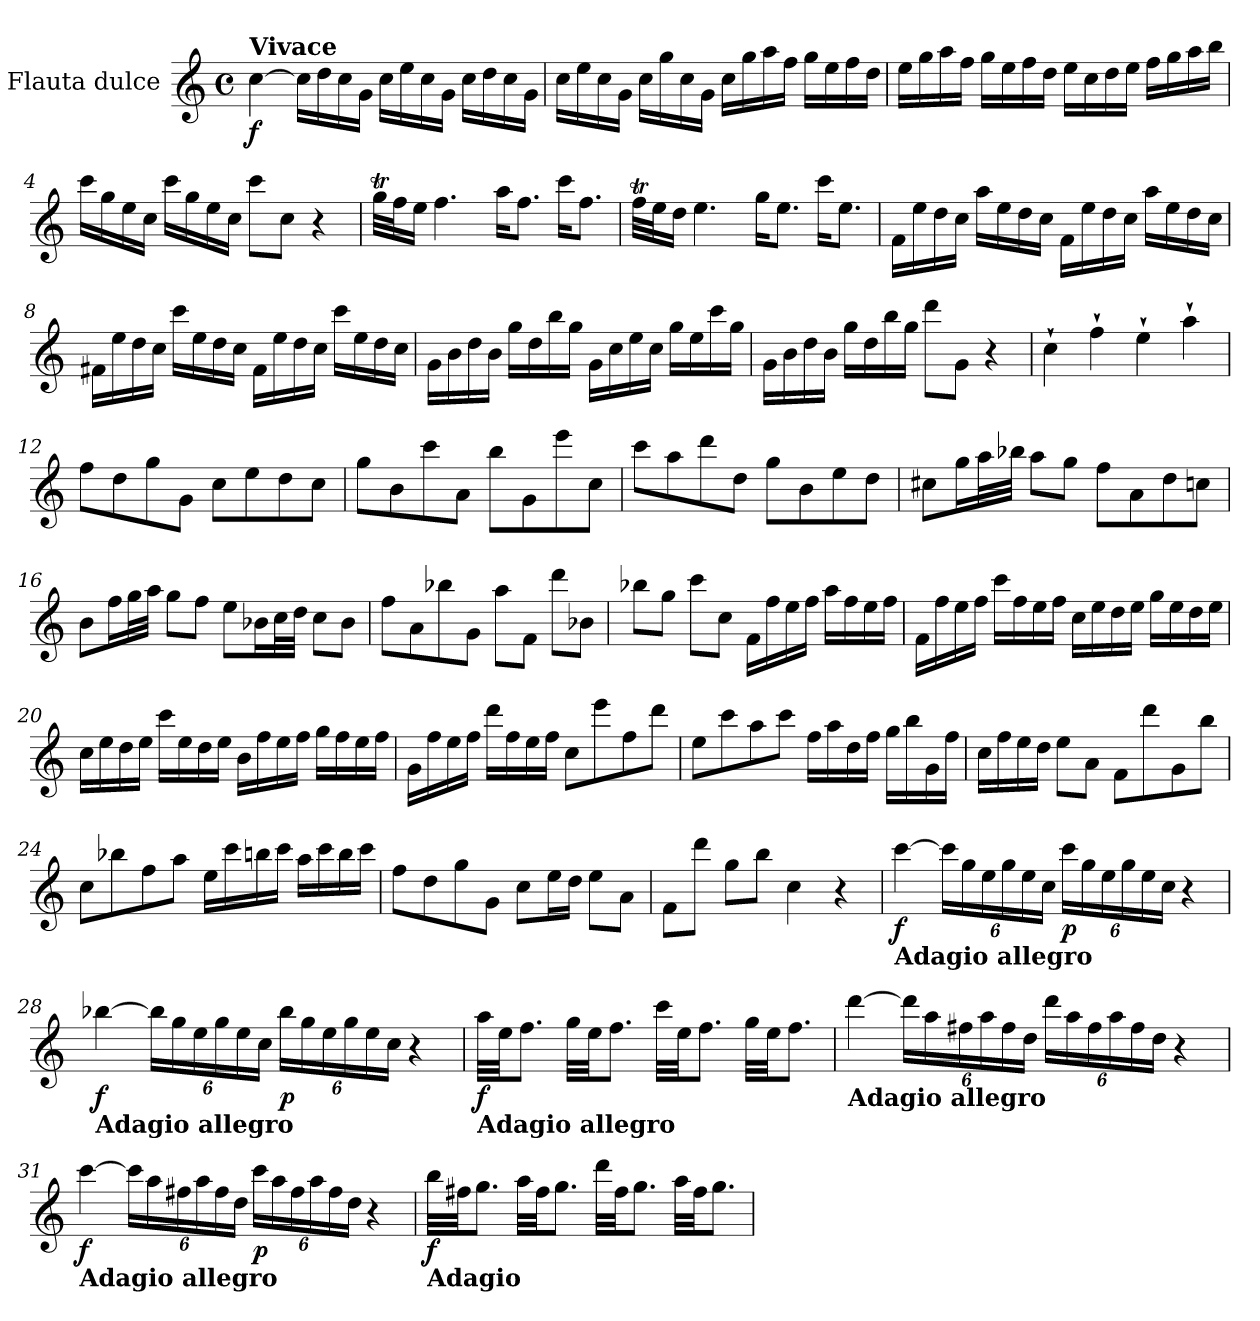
**kern	**dynam
*part1	*part1
*staff1	*staff1
*I"Flauta dulce	*
*clefG2	*
*k[]	*
*M4/4	*
*met(c)	*
=1	=1
!LO:TX:a:B:t=Vivace	!
!	!LO:DY:b
[4cc\	f
16cc\LL]	.
16dd\	.
16cc\	.
16g\JJ	.
16cc\LL	.
16ee\	.
16cc\	.
16g\JJ	.
16cc\LL	.
16dd\	.
16cc\	.
16g\JJ	.
=2	=2
16cc\LL	.
16ee\	.
16cc\	.
16g\JJ	.
16cc\LL	.
16gg\	.
16cc\	.
16g\JJ	.
16cc\LL	.
16gg\	.
16aa\	.
16ff\JJ	.
16gg\LL	.
16ee\	.
16ff\	.
16dd\JJ	.
!!LO:LB:g=z
=3	=3
16ee\LL	.
16gg\	.
16aa\	.
16ff\JJ	.
16gg\LL	.
16ee\	.
16ff\	.
16dd\JJ	.
16ee\LL	.
16cc\	.
16dd\	.
16ee\JJ	.
16ff\LL	.
16gg\	.
16aa\	.
16bb\JJ	.
=4	=4
16ccc\LL	.
16gg\	.
16ee\	.
16cc\JJ	.
16ccc\LL	.
16gg\	.
16ee\	.
16cc\JJ	.
8ccc\L	.
8cc\J	.
4r	.
!!LO:LB:g=z
=5	=5
32ggT\LLL	.
32ff\J	.
16ee\JJ	.
4.ff\	.
16aa\KL	.
8.ff\J	.
16ccc\KL	.
8.ff\J	.
=6	=6
32ffT\LLL	.
32ee\J	.
16dd\JJ	.
4.ee\	.
16gg\KL	.
8.ee\J	.
16ccc\KL	.
8.ee\J	.
=7	=7
16f\LL	.
16ee\	.
16dd\	.
16cc\JJ	.
16aa\LL	.
16ee\	.
16dd\	.
16cc\JJ	.
16f\LL	.
16ee\	.
16dd\	.
16cc\JJ	.
16aa\LL	.
16ee\	.
16dd\	.
16cc\JJ	.
!!LO:LB:g=z
=8	=8
16f#X\LL	.
16ee\	.
16dd\	.
16cc\JJ	.
16ccc\LL	.
16ee\	.
16dd\	.
16cc\JJ	.
16f#\LL	.
16ee\	.
16dd\	.
16cc\JJ	.
16ccc\LL	.
16ee\	.
16dd\	.
16cc\JJ	.
=9	=9
16g\LL	.
16b\	.
16dd\	.
16b\JJ	.
16gg\LL	.
16dd\	.
16bb\	.
16gg\JJ	.
16g\LL	.
16cc\	.
16ee\	.
16cc\JJ	.
16gg\LL	.
16ee\	.
16ccc\	.
16gg\JJ	.
!!LO:LB:g=z
=10	=10
16g\LL	.
16b\	.
16dd\	.
16b\JJ	.
16gg\LL	.
16dd\	.
16bb\	.
16gg\JJ	.
8ddd\L	.
8g\J	.
4r	.
=11	=11
4cc`\	.
4ff`\	.
4ee`\	.
4aa`\	.
=12	=12
8ff\L	.
8dd\	.
8gg\	.
8g\J	.
8cc\L	.
8ee\	.
8dd\	.
8cc\J	.
!!LO:LB:g=z
=13	=13
8gg\L	.
8b\	.
8ccc\	.
8a\J	.
8bb\L	.
8g\	.
8eee\	.
8cc\J	.
=14	=14
8ccc\L	.
8aa\	.
8ddd\	.
8dd\J	.
8gg\L	.
8b\	.
8ee\	.
8dd\J	.
=15	=15
8cc#X\L	.
16gg\L	.
32aa\L	.
32bb-X\JJJ	.
8aa\L	.
8gg\J	.
8ff\L	.
8a\	.
8dd\	.
8ccn\J	.
!!LO:LB:g=z
=16	=16
8b\L	.
16ff\L	.
32gg\L	.
32aa\JJJ	.
8gg\L	.
8ff\J	.
8ee\L	.
16b-X\L	.
32cc\L	.
32dd\JJJ	.
8cc\L	.
8b-\J	.
=17	=17
8ff\L	.
8a\	.
8bb-X\	.
8g\J	.
8aa\L	.
8f\J	.
8ddd\L	.
8b-X\J	.
=18	=18
8bb-X\L	.
8gg\J	.
8ccc\L	.
8cc\J	.
16f\LL	.
16ff\	.
16ee\	.
16ff\JJ	.
16aa\LL	.
16ff\	.
16ee\	.
16ff\JJ	.
!!LO:LB:g=z
=19	=19
16f\LL	.
16ff\	.
16ee\	.
16ff\JJ	.
16ccc\LL	.
16ff\	.
16ee\	.
16ff\JJ	.
16cc\LL	.
16ee\	.
16dd\	.
16ee\JJ	.
16gg\LL	.
16ee\	.
16dd\	.
16ee\JJ	.
=20	=20
16cc\LL	.
16ee\	.
16dd\	.
16ee\JJ	.
16ccc\LL	.
16ee\	.
16dd\	.
16ee\JJ	.
16b\LL	.
16ff\	.
16ee\	.
16ff\JJ	.
16gg\LL	.
16ff\	.
16ee\	.
16ff\JJ	.
!!LO:LB:g=z
=21	=21
16g\LL	.
16ff\	.
16ee\	.
16ff\JJ	.
16ddd\LL	.
16ff\	.
16ee\	.
16ff\JJ	.
8cc\L	.
8eee\	.
8ff\	.
8ddd\J	.
=22	=22
8ee\L	.
8ccc\	.
8aa\	.
8ccc\J	.
16ff\LL	.
16aa\	.
16dd\	.
16ff\JJ	.
16gg\LL	.
16bb\	.
16g\	.
16ff\JJ	.
=23	=23
16cc\LL	.
16ff\	.
16ee\	.
16dd\JJ	.
8ee\L	.
8a\J	.
8f\L	.
8ddd\	.
8g\	.
8bb\J	.
!!LO:LB:g=z
=24	=24
8cc\L	.
8bb-X\	.
8ff\	.
8aa\J	.
16ee\LL	.
16ccc\	.
16bbn\	.
16ccc\JJ	.
16aa\LL	.
16ccc\	.
16bb\	.
16ccc\JJ	.
=25	=25
8ff\L	.
8dd\	.
8gg\	.
8g\J	.
8cc\L	.
16ee\L	.
16dd\JJ	.
8ee\L	.
8a\J	.
=26	=26
8f\L	.
8ddd\J	.
8gg\L	.
8bb\J	.
4cc\	.
4r	.
!!LO:LB:g=z
=27	=27
!LO:TX:b:B:t=Adagio allegro	!
!	!LO:DY:b
[4ccc\	f
*Xbrackettup	*
24ccc\LL]	.
24gg\	.
24ee\	.
24gg\	.
24ee\	.
24cc\JJ	.
!	!LO:DY:b
24ccc\LL	p
24gg\	.
24ee\	.
24gg\	.
24ee\	.
24cc\JJ	.
4r	.
=28	=28
!LO:TX:b:B:t=Adagio allegro	!
!	!LO:DY:b
[4bb-X\	f
24bb-\LL]	.
24gg\	.
24ee\	.
24gg\	.
24ee\	.
24cc\JJ	.
!	!LO:DY:b
24bb-\LL	p
24gg\	.
24ee\	.
24gg\	.
24ee\	.
24cc\JJ	.
4r	.
!!LO:PB:g=z
=29	=29
!LO:TX:b:B:t=Adagio allegro	!
!	!LO:DY:b
32aa\LLL	f
32ee\JJ	.
8.ff\J	.
32gg\LLL	.
32ee\JJ	.
8.ff\J	.
32ccc\LLL	.
32ee\JJ	.
8.ff\J	.
32gg\LLL	.
32ee\JJ	.
8.ff\J	.
=30	=30
!LO:TX:b:B:t=Adagio allegro	!
[4ddd\	.
24ddd\LL]	.
24aa\	.
24ff#X\	.
24aa\	.
24ff#\	.
24dd\JJ	.
24ddd\LL	.
24aa\	.
24ff#\	.
24aa\	.
24ff#\	.
24dd\JJ	.
4r	.
!!LO:LB:g=z
=31	=31
!LO:TX:b:B:t=Adagio allegro	!
!	!LO:DY:b
[4ccc\	f
24ccc\LL]	.
24aa\	.
24ff#X\	.
24aa\	.
24ff#\	.
24dd\JJ	.
!	!LO:DY:b
24ccc\LL	p
24aa\	.
24ff#\	.
24aa\	.
24ff#\	.
24dd\JJ	.
4r	.
=32	=32
!LO:TX:b:B:t=Adagio	!
!	!LO:DY:b
32bb\LLL	f
32ff#X\JJ	.
8.gg\J	.
32aa\LLL	.
32ff#\JJ	.
8.gg\J	.
32ddd\LLL	.
32ff#\JJ	.
8.gg\J	.
32aa\LLL	.
32ff#\JJ	.
8.gg\J	.
=	=
*-	*-
